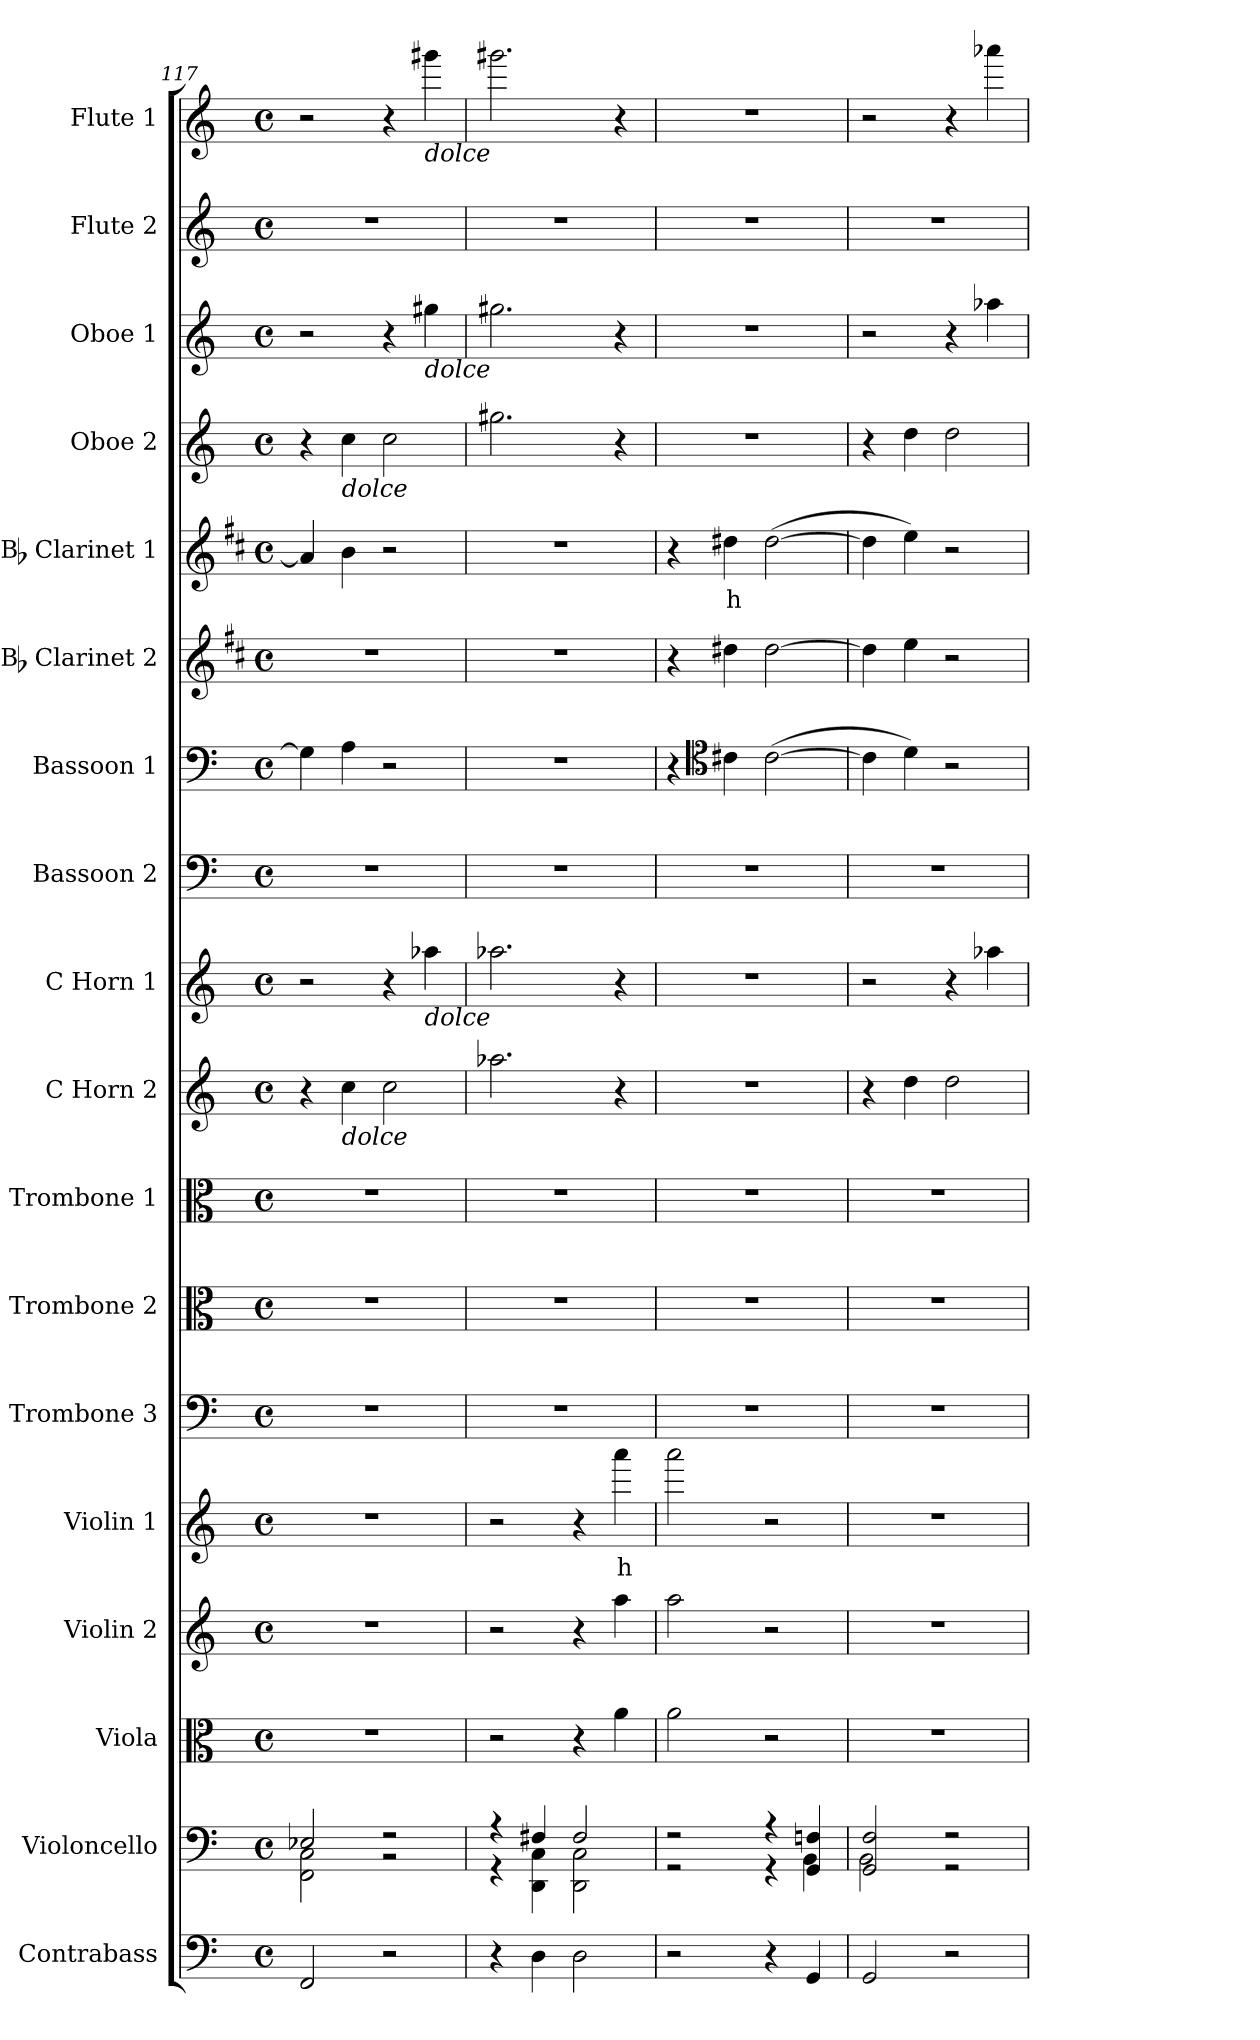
**kern	**kern	**kern	**kern	**kern	**text	**kern	**kern	**kern	**kern	**kern	**kern	**kern	**kern	**kern	**text	**kern	**kern	**kern	**kern
*part18	*part17	*part16	*part15	*part14	*part14	*part13	*part12	*part11	*part10	*part9	*part8	*part7	*part6	*part5	*part5	*part4	*part3	*part2	*part1
*staff18	*staff17	*staff16	*staff15	*staff14	*staff14	*staff13	*staff12	*staff11	*staff10	*staff9	*staff8	*staff7	*staff6	*staff5	*staff5	*staff4	*staff3	*staff2	*staff1
*I"Contrabass	*I"Violoncello	*I"Viola	*I"Violin 2	*I"Violin 1	*	*I"Trombone 3	*I"Trombone 2	*I"Trombone 1	*I"C Horn 2	*I"C Horn 1	*I"Bassoon 2	*I"Bassoon 1	*I"Bb Clarinet 2	*I"Bb Clarinet 1	*	*I"Oboe 2	*I"Oboe 1	*I"Flute 2	*I"Flute 1
*I'Cb	*I'Vc	*I'Vla	*I'Vln 2	*I'Vln 1	*	*I'Trb 3	*I'Trb 2	*I'Trb 1	*I'Hn 2	*I'Hn 1	*I'Bsn 2	*I'Bsn 1	*I'Cl 2	*I'Cl 1	*	*I'Ob 2	*I'Ob 1	*I'Fl 2	*I'Fl 1
*clefF4	*clefF4	*clefC3	*clefG2	*clefG2	*	*clefF4	*clefC3	*clefC3	*clefG2	*clefG2	*clefF4	*clefF4	*clefG2	*clefG2	*	*clefG2	*clefG2	*clefG2	*clefG2
*ITrd7c12	*	*	*	*	*	*	*	*	*ITrd7c12	*ITrd7c12	*	*	*ITrd1c2	*ITrd1c2	*	*	*	*	*
*k[]	*k[]	*k[]	*k[]	*k[]	*	*k[]	*k[]	*k[]	*k[]	*k[]	*k[]	*k[]	*k[]	*k[]	*	*k[]	*k[]	*k[]	*k[]
*M4/4	*M4/4	*M4/4	*M4/4	*M4/4	*	*M4/4	*M4/4	*M4/4	*M4/4	*M4/4	*M4/4	*M4/4	*M4/4	*M4/4	*	*M4/4	*M4/4	*M4/4	*M4/4
*met(c)	*met(c)	*met(c)	*met(c)	*met(c)	*	*met(c)	*met(c)	*met(c)	*met(c)	*met(c)	*met(c)	*met(c)	*met(c)	*met(c)	*	*met(c)	*met(c)	*met(c)	*met(c)
=117	=117	=117	=117	=117	=117	=117	=117	=117	=117	=117	=117	=117	=117	=117	=117	=117	=117	=117	=117
*	*^	*	*	*	*	*	*	*	*	*	*	*	*	*	*	*	*	*	*
2FFF/	2E-X/	2FF\ 2C\	1r	1r	1r	.	1r	1r	1r	4r	2r	1r	4G#\]	1r	4g#/]	.	4r	2r	1r	2r
!	!	!	!	!	!	!	!	!	!	!	!	!	!	!	!	!	!LO:TX:b:i:t=dolce	!	!	!
!	!	!	!	!	!	!	!	!	!	!LO:TX:b:i:t=dolce	!	!	!	!	!	!	!	!	!	!
.	.	.	.	.	.	.	.	.	.	4c\	.	.	4A\	.	4a\	.	4cc\	.	.	.
2r	2r	2r	.	.	.	.	.	.	.	2c\	4r	.	2r	.	2r	.	2cc\	4r	.	4r
!	!	!	!	!	!	!	!	!	!	!	!	!	!	!	!	!	!	!	!	!LO:TX:b:i:t=dolce
!	!	!	!	!	!	!	!	!	!	!	!	!	!	!	!	!	!	!LO:TX:b:i:t=dolce	!	!
!	!	!	!	!	!	!	!	!	!	!	!LO:TX:b:i:t=dolce	!	!	!	!	!	!	!	!	!
.	.	.	.	.	.	.	.	.	.	.	4a-X\	.	.	.	.	.	.	4gg#X\	.	4ggg#X\
=118	=118	=118	=118	=118	=118	=118	=118	=118	=118	=118	=118	=118	=118	=118	=118	=118	=118	=118	=118	=118
4r	4r	4r	2r	2r	2r	.	1r	1r	1r	2.a-X\	2.a-X\	1r	1r	1r	1r	.	2.gg#X\	2.gg#X\	1r	2.ggg#X\
4DD\	4F#X/	4DD\ 4C\	.	.	.	.	.	.	.	.	.	.	.	.	.	.	.	.	.	.
2DD\	2F#/	2DD\ 2C\	4r	4r	4r	.	.	.	.	.	.	.	.	.	.	.	.	.	.	.
!	!	!	!	!	!	!LO:LY:b:color=#FF0000	!	!	!	!	!	!	!	!	!	!	!	!	!	!
.	.	.	4a\	4aa\	4aaa\	h	.	.	.	4r	4r	.	.	.	.	.	4r	4r	.	4r
=119	=119	=119	=119	=119	=119	=119	=119	=119	=119	=119	=119	=119	=119	=119	=119	=119	=119	=119	=119	=119
2r	2r	2r	2a\	2aa\	2aaa\	.	1r	1r	1r	1r	1r	1r	4r	4r	4r	.	1r	1r	1r	1r
*	*	*	*	*	*	*	*	*	*	*	*	*	*clefC4	*	*	*	*	*	*	*
!	!	!	!	!	!	!	!	!	!	!	!	!	!	!	!	!LO:LY:b:color=#FF0000	!	!	!	!
.	.	.	.	.	.	.	.	.	.	.	.	.	4c#X\	4cc#X\	4cc#X\	h	.	.	.	.
4r	4r	4r	2r	2r	2r	.	.	.	.	.	.	.	([2c#\	[2cc#\	([2cc#\	.	.	.	.	.
4GGG/	4GG/ 4Fn/	4BB\	.	.	.	.	.	.	.	.	.	.	.	.	.	.	.	.	.	.
=120	=120	=120	=120	=120	=120	=120	=120	=120	=120	=120	=120	=120	=120	=120	=120	=120	=120	=120	=120	=120
2GGG/	2GG/ 2F/	2BB\	1r	1r	1r	.	1r	1r	1r	4r	2r	1r	4c#\]	4cc#\]	4cc#\]	.	4r	2r	1r	2r
.	.	.	.	.	.	.	.	.	.	4d\	.	.	4d\)	4dd\	4dd\)	.	4dd\	.	.	.
2r	2r	2r	.	.	.	.	.	.	.	2d\	4r	.	2r	2r	2r	.	2dd\	4r	.	4r
.	.	.	.	.	.	.	.	.	.	.	4a-X\	.	.	.	.	.	.	4aa-X\	.	4aaa-X\
*	*v	*v	*	*	*	*	*	*	*	*	*	*	*	*	*	*	*	*	*	*
=	=	=	=	=	=	=	=	=	=	=	=	=	=	=	=	=	=	=	=
*-	*-	*-	*-	*-	*-	*-	*-	*-	*-	*-	*-	*-	*-	*-	*-	*-	*-	*-	*-
